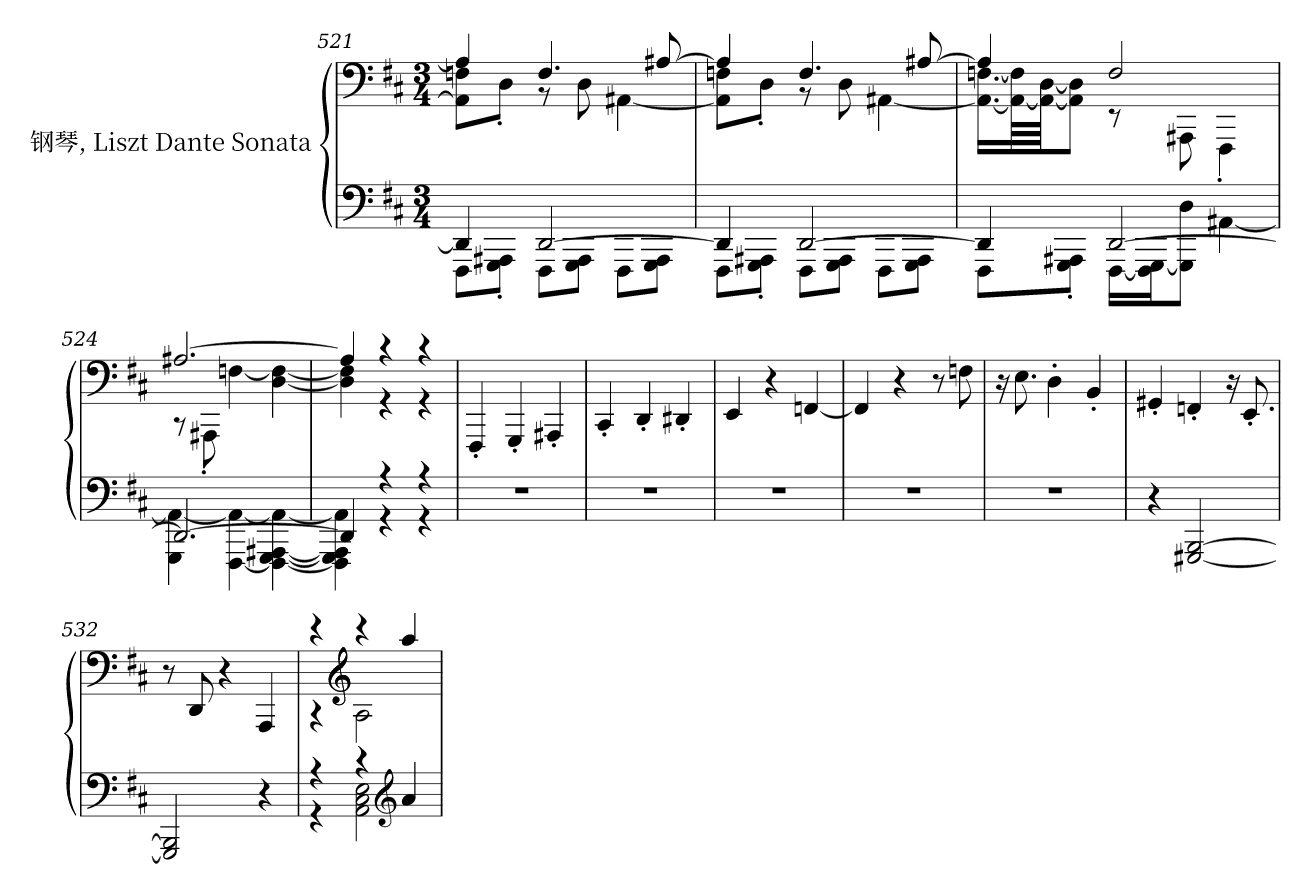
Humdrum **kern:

**kern	**kern
*part1	*part1
*staff2	*staff1
*I"钢琴, Liszt Dante Sonata	*
*clefF4	*clefF4
*k[f#c#]	*k[f#c#]
*M3/4	*M3/4
=521	=521
*^	*^
4DD/]	8FFF#\L	4A#/]	8AA#\] 8Fn\L
.	8GGG\' 8AAA#X\'J	.	8D'\J
[2DD/	8FFF#\L	4.F/	8r
.	8GGG\ 8AAA#\J	.	8D\
.	8FFF#\L	.	[4AA#X\
.	8GGG\ 8AAA#\J	[8A#X/	.
=522	=522	=522	=522
4DD/]	8FFF#\L	4A#/]	8AA#\] 8Fn\L
.	8GGG\' 8AAA#X\'J	.	8D'\J
[2DD/	8FFF#\L	4.F/	8r
.	8GGG\ 8AAA#\J	.	8D\
.	8FFF#\L	.	[4AA#X\
.	8GGG\ 8AAA#\J	[8A#X/	.
!!LO:LB:g=z	!!
=523	=523	=523	=523
4DD/]	8FFF#\L	4A#/]	16.AA#\_ [16.Fn\LL
.	.	.	64AA#\_ 64F\]LL
.	.	.	64AA#\_ [64D\JJJ
.	8GGG\' 8AAA#X\'J	.	8AA#\] 8D\]J
[2DD/	[16FFF#\LL	2F/	8r
.	16FFF#\] [16GGG\J	.	.
.	8GGG\] 8D\J	.	8AAA#X\
.	[4AA#X\	.	4FFF#'\
=524	=524	=524	=524
2.DD/_	4GGG\ 4AA#\_	[2.A#X/	8r
.	.	.	8AAA#X'\
.	[4FFF#\ 4AA#\_	.	[4Fn\
.	4FFF#\_ [4GGG\ [4AAA#X\ 4AA#\_	.	[4D\ 4F\_
=525	=525	=525	=525
4DD/]	4FFF#\] 4GGG\] 4AAA#\] 4AA#\]	4A#/]	4D\] 4F\]
4r	4r	4r	4r
4r	4r	4r	4r
*v	*v	*	*
*	*v	*v
=526	=526
2.r	4FFF#'/
.	4GGG'/
.	4AAA#X'/
=527	=527
2.r	4CC#'/
.	4DD'/
.	4DD#X'/
=528	=528
2.r	4EE/
.	4r
.	[4FFn/
!!LO:PB:g=z
=529	=529
2.r	4FF/]
.	4r
.	8r
.	8Fn\
=530	=530
2.r	16r
.	8.E\
.	4D'\
.	4BB'/
=531	=531
4r	4GG#X'/
[2GGG#X/ [2BBB/	4FFn'/
.	16r
.	8.EE'/
=532	=532
2GGG#/] 2BBB/]	8r
.	8DD/
.	4r
4r	4AAA/
=533	=533
*^	*^
4r	4r	4r	4r
*	*	*clefG2	*
4r	2AA\ 2C#\ 2E\	4r	2A\
*clefG2	*	*	*
4a/	.	4aa/	.
*v	*v	*	*
*	*v	*v
=	=
*-	*-
